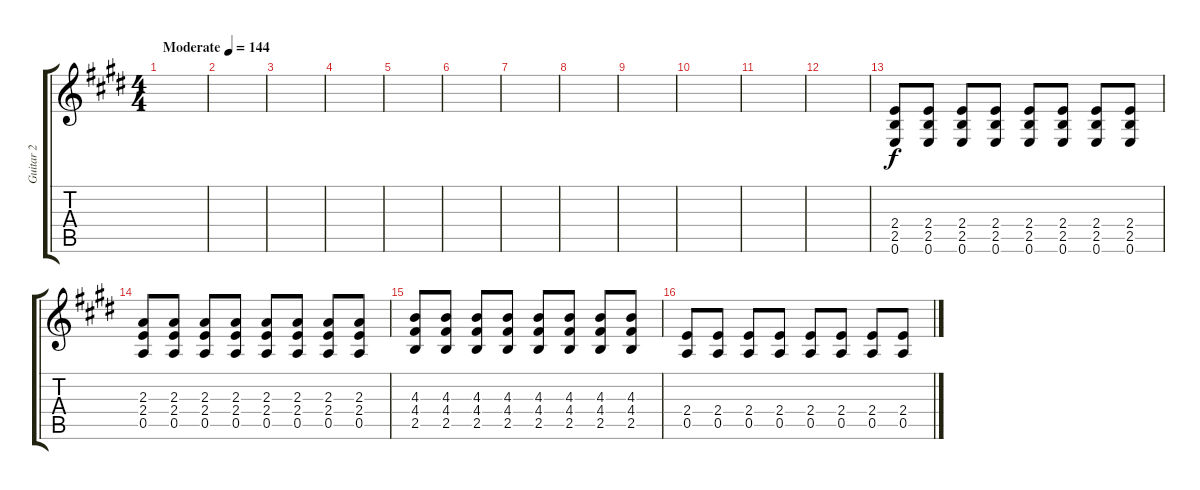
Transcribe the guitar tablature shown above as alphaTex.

\track ("Guitar 2" "Guitar 2") {instrument distortionguitar}
\staff {score tabs}
\tuning (E4 B3 G3 D3 A2 E2) {hide}
\ts (4 4)
\tempo (144 "Moderate")
\clef g2
\ks e
|
|
|
|
|
|
|
|
|
|
|
|
(2.4 2.5 0.6).8{volume 8} (2.4 2.5 0.6).8 (2.4 2.5 0.6).8 (2.4 2.5 0.6).8 (2.4 2.5 0.6).8 (2.4 2.5 0.6).8 (2.4 2.5 0.6).8 (2.4 2.5 0.6).8 |
(2.3 2.4 0.5).8 (2.3 2.4 0.5).8 (2.3 2.4 0.5).8 (2.3 2.4 0.5).8 (2.3 2.4 0.5).8 (2.3 2.4 0.5).8 (2.3 2.4 0.5).8 (2.3 2.4 0.5).8 |
(4.3 4.4 2.5).8 (4.3 4.4 2.5).8 (4.3 4.4 2.5).8 (4.3 4.4 2.5).8 (4.3 4.4 2.5).8 (4.3 4.4 2.5).8 (4.3 4.4 2.5).8 (4.3 4.4 2.5).8 |
(2.4 0.5).8 (2.4 0.5).8 (2.4 0.5).8 (2.4 0.5).8 (2.4 0.5).8 (2.4 0.5).8 (2.4 0.5).8 (2.4 0.5).8
